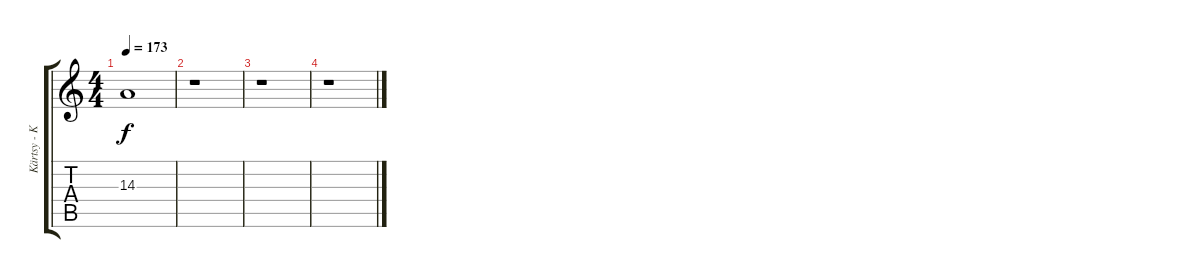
\track ("Kärtsy - Keyboards" "Kärtsy - K") {instrument synthstrings1}
\staff {score tabs}
\tuning (E4 B3 G3 D3 A2 E2) {hide}
\ts (4 4)
\tempo 173
\clef g2
\ks c
14.3.1{dy f} |
r.1 |
r.1 |
r.1
